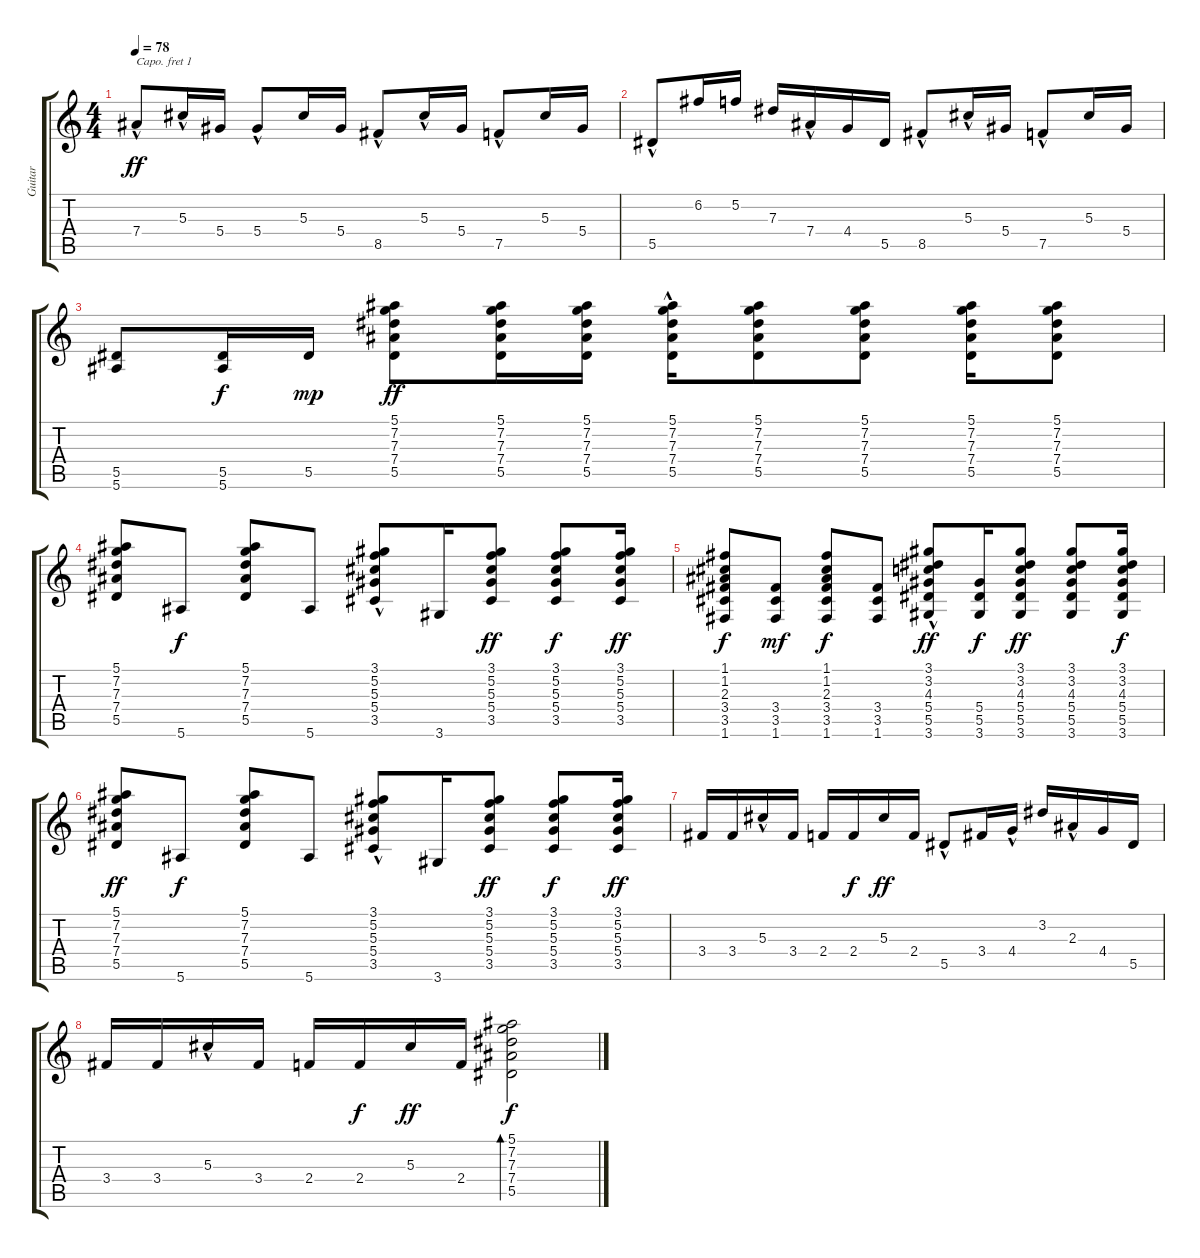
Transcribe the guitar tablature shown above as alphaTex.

\track ("Guitar" "Guitar") {instrument acousticguitarnylon}
\staff {score tabs}
\capo 1
\tuning (E4 B3 G3 D3 A2 E2) {hide}
\ts (4 4)
\tempo 78
\clef g2
\ks c
7.4{hac}.8{dy ff} 5.3{hac}.16 5.4.16 5.4{hac}.8 5.3.16 5.4.16 8.5{hac}.8 5.3{hac}.16 5.4.16 7.5{hac}.8 5.3.16 5.4.16 |
5.5{hac}.8 6.2.16 5.2.16 7.3.16 7.4{hac}.16 4.4.16 5.5.16 8.5{hac}.8 5.3{hac}.16 5.4.16 7.5{hac}.8 5.3.16 5.4.16 |
(5.5 5.6).8 (5.5 5.6).16{dy f} 5.5.16{dy mp} (5.1 7.2 7.3 7.4 5.5).8{dy ff} (5.1 7.2 7.3 7.4 5.5).16 (5.1 7.2 7.3 7.4 5.5).16 (5.1 7.2 7.3 7.4 5.5{hac}).16 (5.1 7.2 7.3 7.4 5.5).8 (5.1 7.2 7.3 7.4 5.5).8 (5.1 7.2 7.3 7.4 5.5).16 (5.1 7.2 7.3 7.4 5.5).8 |
(5.1 7.2 7.3 7.4 5.5).8 5.6.8{dy f} (5.1 7.2 7.3 7.4 5.5).8 5.6.8 (3.1{hac} 5.2{hac} 5.3{hac} 5.4 3.5{hac}).8 3.6.16 (3.1 5.2 5.3 5.4 3.5).8{dy ff} (3.1 5.2 5.3 5.4 3.5).8{dy f} (3.1 5.2 5.3 5.4 3.5).16{dy ff} |
(1.1 1.2 2.3 3.4 3.5 1.6).8{dy f} (3.4 3.5 1.6).8{dy mf} (1.1 1.2 2.3 3.4 3.5 1.6).8{dy f} (3.4 3.5 1.6).8 (3.1 3.2{hac} 4.3{hac} 5.4{hac} 5.5 3.6).8{dy ff} (5.4 5.5 3.6).16{dy f} (3.1 3.2 4.3 5.4 5.5 3.6).8{dy ff} (3.1 3.2 4.3 5.4 5.5 3.6).8 (3.1 3.2 4.3 5.4 5.5 3.6).16{dy f} |
(5.1 7.2 7.3 7.4 5.5).8{dy ff} 5.6.8{dy f} (5.1 7.2 7.3 7.4 5.5).8 5.6.8 (3.1{hac} 5.2{hac} 5.3{hac} 5.4 3.5{hac}).8 3.6.16 (3.1 5.2 5.3 5.4 3.5).8{dy ff} (3.1 5.2 5.3 5.4 3.5).8{dy f} (3.1 5.2 5.3 5.4 3.5).16{dy ff} |
3.4.16 3.4.16 5.3{hac}.16 3.4.16 2.4.16 2.4.16{dy f} 5.3.16{dy ff} 2.4.16 5.5{hac}.8 3.4.16 4.4{hac}.16 3.2.16 2.3{hac}.16 4.4.16 5.5.16 |
3.4.16 3.4.16 5.3{hac}.16 3.4.16 2.4.16 2.4.16{dy f} 5.3.16{dy ff} 2.4.16 (5.1 7.2 7.3 7.4 5.5).2{bd 480 dy f}
